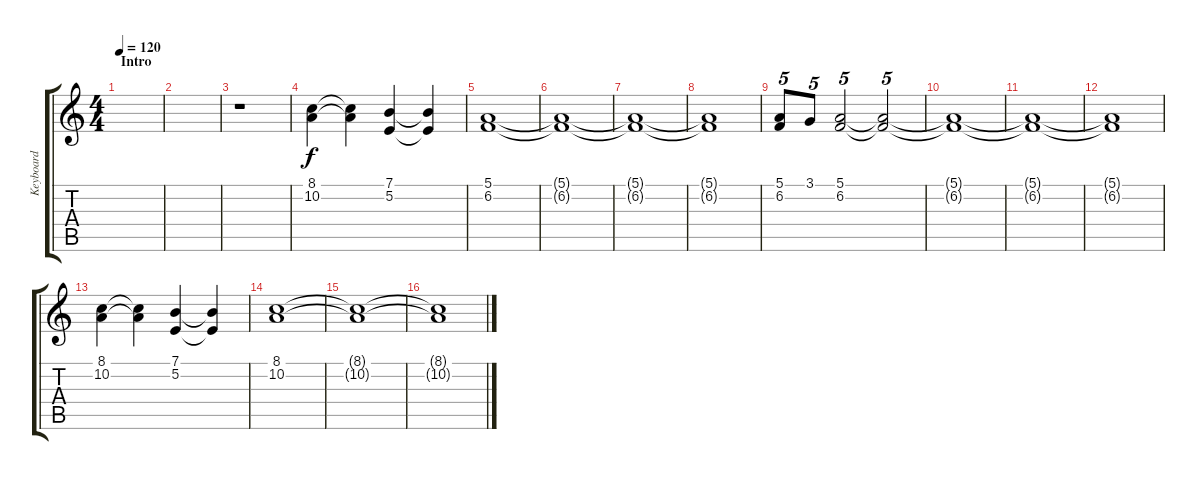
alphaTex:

\track ("Keyboard" "Keyboard") {instrument synthstrings1}
\staff {score tabs}
\tuning (E4 B3 G3 D3 A2 E2) {hide}
\ts (4 4)
\section ("" "Intro")
\tempo 120
\clef g2
\ks c
|
|
r.1 |
(8.1 10.2).4 (8.1{t} 10.2{t}).4 (7.1 5.2).4 (7.1{t} 5.2{t}).4 |
(5.1 6.2).1 |
(5.1{t} 6.2{t}).1 |
(5.1{t} 6.2{t}).1 |
(5.1{t} 6.2{t}).1 |
(5.1 6.2).8{tu (5 4)} 3.1.8{tu (5 4)} (5.1 6.2).2{tu (5 4)} (5.1{t} 6.2{t}).2{tu (5 4)} |
(5.1{t} 6.2{t}).1 |
(5.1{t} 6.2{t}).1 |
(5.1{t} 6.2{t}).1 |
(8.1 10.2).4 (8.1{t} 10.2{t}).4 (7.1 5.2).4 (7.1{t} 5.2{t}).4 |
(8.1 10.2).1 |
(8.1{t} 10.2{t}).1 |
(8.1{t} 10.2{t}).1
